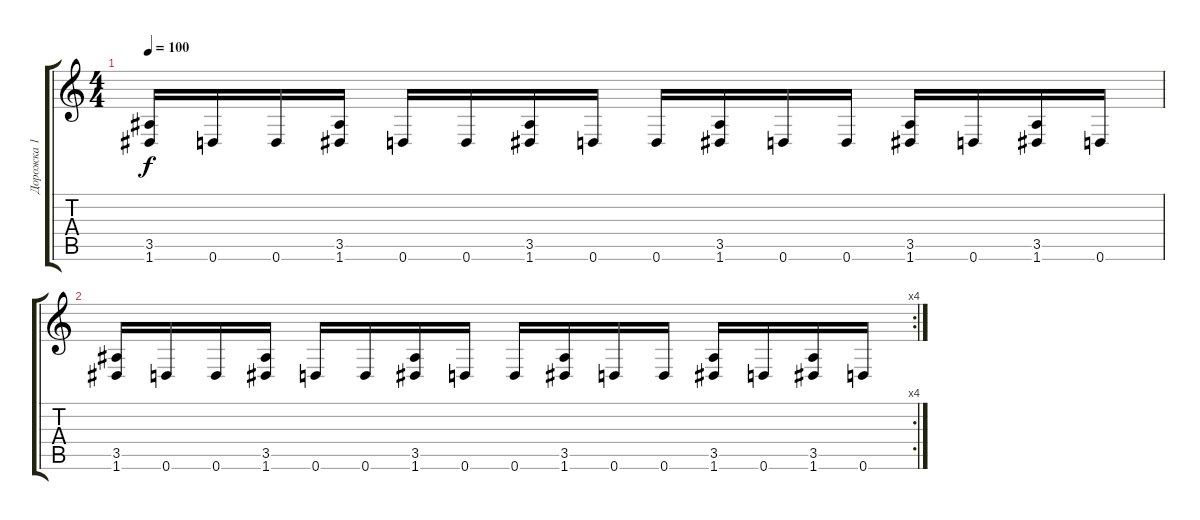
\track ("Дорожка 1" "Дорожка 1") {instrument distortionguitar}
\staff {score tabs}
\tuning (D4 A3 F3 C3 G2 D2) {hide}
\ts (4 4)
\tempo 100
\clef g2
\ks c
(3.5 1.6).16{dy f} 0.6.16 0.6.16 (3.5 1.6).16 0.6.16 0.6.16 (3.5 1.6).16 0.6.16 0.6.16 (3.5 1.6).16 0.6.16 0.6.16 (3.5 1.6).16 0.6.16 (3.5 1.6).16 0.6.16 |
\rc 4
(3.5 1.6).16 0.6.16 0.6.16 (3.5 1.6).16 0.6.16 0.6.16 (3.5 1.6).16 0.6.16 0.6.16 (3.5 1.6).16 0.6.16 0.6.16 (3.5 1.6).16 0.6.16 (3.5 1.6).16 0.6.16
